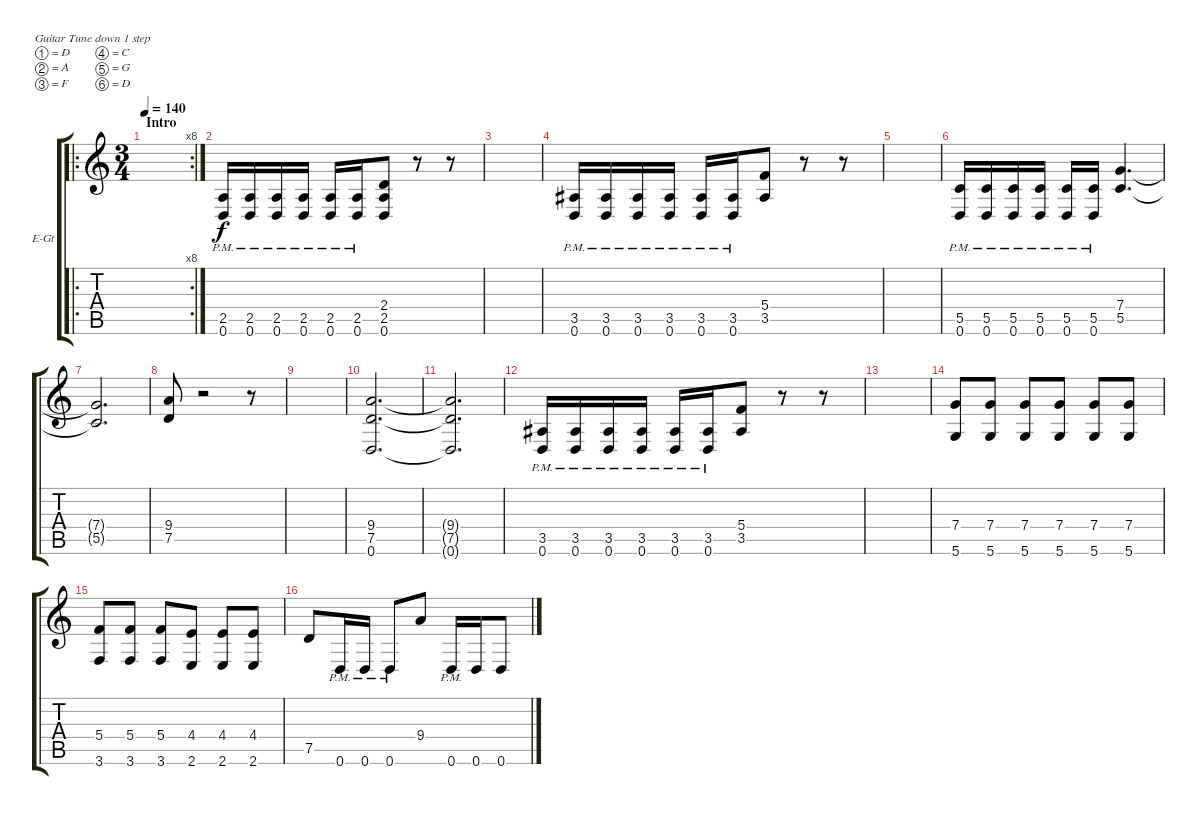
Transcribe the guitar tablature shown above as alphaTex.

\defaultSystemsLayout 4
\bracketExtendMode groupsimilarinstruments
\firstSystemTrackNameOrientation horizontal
\otherSystemsTrackNameOrientation horizontal
\track ("Mille" "E-Gt") {instrument distortionguitar}
\staff {score tabs}
\tuning (D4 A3 F3 C3 G2 D2)
\ro
\rc 8
\ts (3 4)
\section ("" "Intro")
\tempo 140
\clef g2
\ks c
|
(0.6{pm} 2.5).16 (0.6{pm} 2.5).16 (0.6{pm} 2.5).16 (0.6{pm} 2.5).16 (0.6{pm} 2.5).16 (0.6{pm} 2.5).16 (0.6 2.5 2.4).8 r.8 r.8 |
|
(0.6{pm} 3.5).16 (0.6{pm} 3.5).16 (0.6{pm} 3.5).16 (0.6{pm} 3.5).16 (0.6{pm} 3.5).16 (0.6{pm} 3.5).16 (3.5 5.4).8 r.8 r.8 |
|
(5.5{pm} 0.6{pm}).16 (0.6{pm} 5.5{pm}).16 (0.6{pm} 5.5{pm}).16 (0.6{pm} 5.5{pm}).16 (0.6{pm} 5.5{pm}).16 (0.6{pm} 5.5{pm}).16 (5.5 7.4).4{d} |
(5.5{t} 7.4{t}).2{d} |
(7.5 9.4).8 r.2 r.8 |
|
(0.6 7.5 9.4).2{d} |
(0.6{t} 7.5{t} 9.4{t}).2{d} |
(0.6{pm} 3.5).16 (0.6{pm} 3.5).16 (0.6{pm} 3.5).16 (0.6{pm} 3.5).16 (0.6{pm} 3.5).16 (0.6{pm} 3.5).16 (3.5 5.4).8 r.8 r.8 |
|
(5.6 7.4).8 (5.6 7.4).8 (5.6 7.4).8 (5.6 7.4).8 (5.6 7.4).8 (5.6 7.4).8 |
(3.6 5.4).8 (3.6 5.4).8 (3.6 5.4).8 (2.6 4.4).8 (2.6 4.4).8 (2.6 4.4).8 |
7.5.8 0.6{pm}.16 0.6{pm}.16 0.6{pm}.8 9.4.8 0.6{pm}.16 0.6.16 0.6.8
